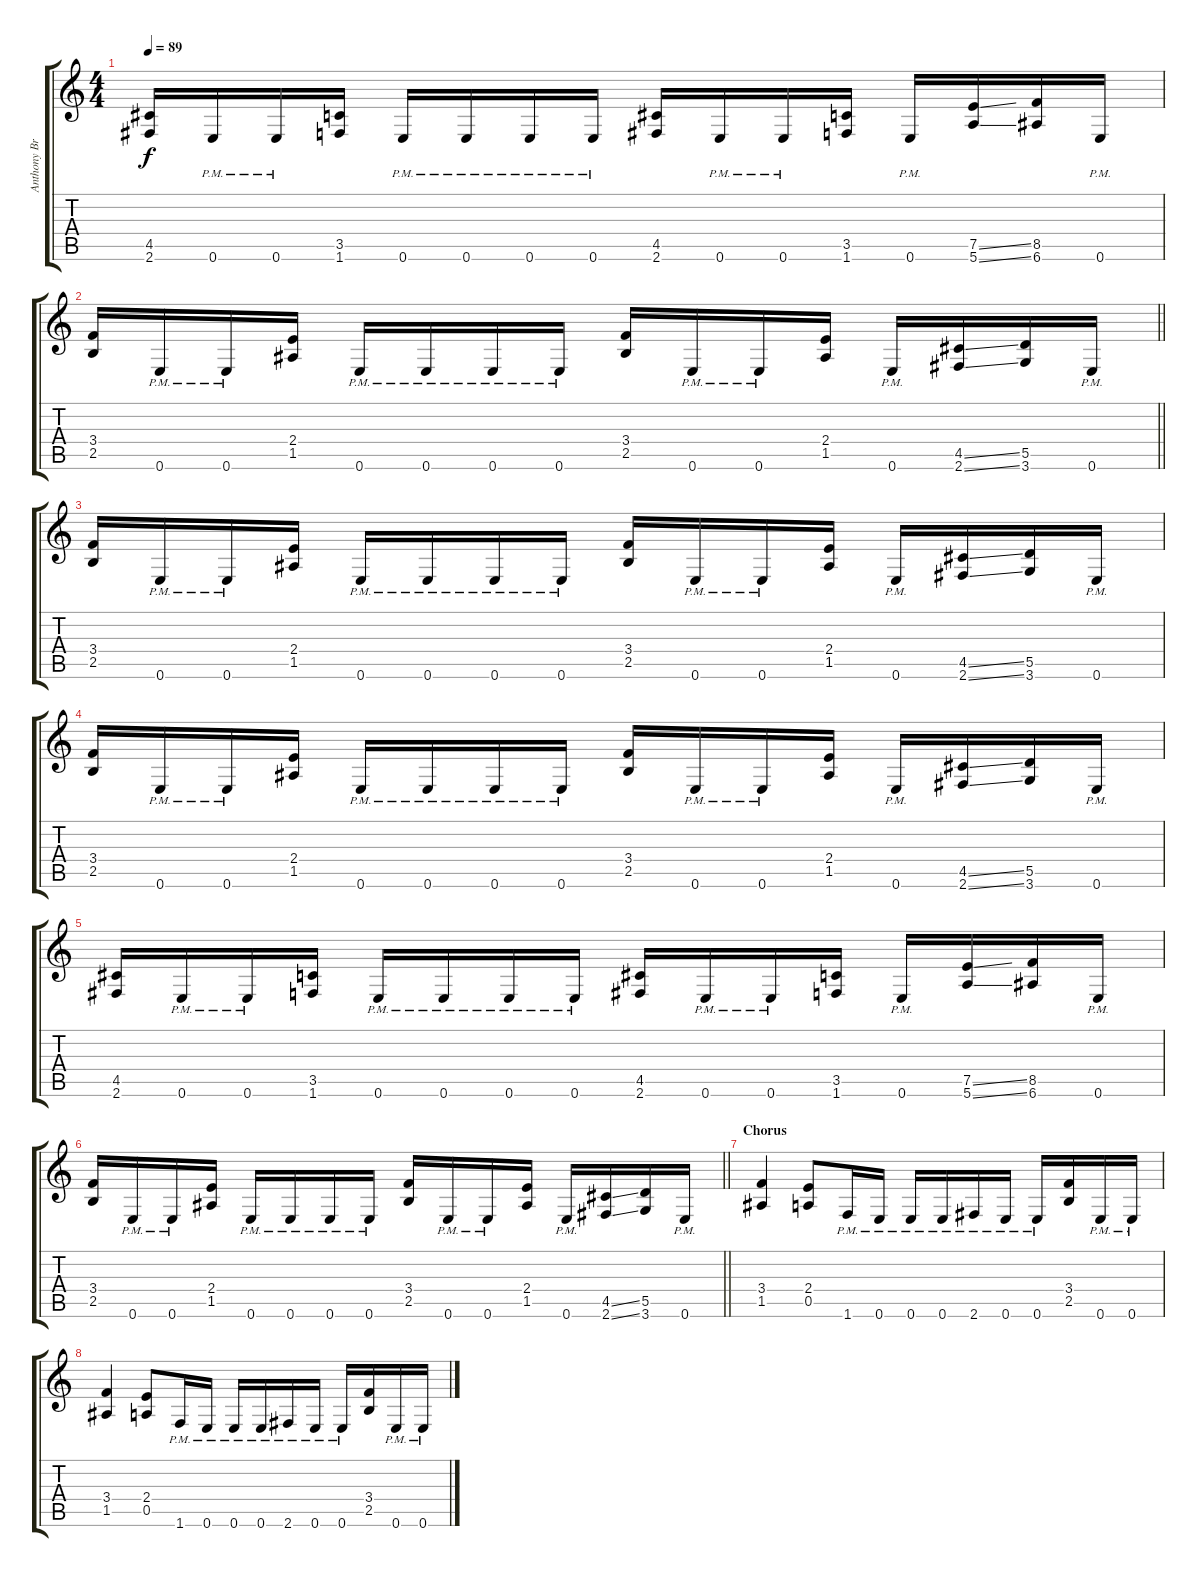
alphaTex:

\track ("Anthony Bramante (Rhythm Guitar)" "Anthony Br") {instrument distortionguitar}
\staff {score tabs}
\tuning (E4 B3 G3 D3 A2 E2) {hide}
\ts (4 4)
\tempo 89
\clef g2
\ks c
(4.5 2.6).16{dy f} 0.6{pm}.16 0.6{pm}.16 (3.5 1.6).16 0.6{pm}.16 0.6{pm}.16 0.6{pm}.16 0.6{pm}.16 (4.5 2.6).16 0.6{pm}.16 0.6{pm}.16 (3.5 1.6).16 0.6{pm}.16 (7.5{ss} 5.6{ss}).16 (8.5 6.6).16 0.6{pm}.16 |
\barLineRight lightlight
(3.4 2.5).16 0.6{pm}.16 0.6{pm}.16 (2.4 1.5).16 0.6{pm}.16 0.6{pm}.16 0.6{pm}.16 0.6{pm}.16 (3.4 2.5).16 0.6{pm}.16 0.6{pm}.16 (2.4 1.5).16 0.6{pm}.16 (4.5{ss} 2.6{ss}).16 (5.5 3.6).16 0.6{pm}.16 |
(3.4 2.5).16 0.6{pm}.16 0.6{pm}.16 (2.4 1.5).16 0.6{pm}.16 0.6{pm}.16 0.6{pm}.16 0.6{pm}.16 (3.4 2.5).16 0.6{pm}.16 0.6{pm}.16 (2.4 1.5).16 0.6{pm}.16 (4.5{ss} 2.6{ss}).16 (5.5 3.6).16 0.6{pm}.16 |
(3.4 2.5).16 0.6{pm}.16 0.6{pm}.16 (2.4 1.5).16 0.6{pm}.16 0.6{pm}.16 0.6{pm}.16 0.6{pm}.16 (3.4 2.5).16 0.6{pm}.16 0.6{pm}.16 (2.4 1.5).16 0.6{pm}.16 (4.5{ss} 2.6{ss}).16 (5.5 3.6).16 0.6{pm}.16 |
(4.5 2.6).16 0.6{pm}.16 0.6{pm}.16 (3.5 1.6).16 0.6{pm}.16 0.6{pm}.16 0.6{pm}.16 0.6{pm}.16 (4.5 2.6).16 0.6{pm}.16 0.6{pm}.16 (3.5 1.6).16 0.6{pm}.16 (7.5{ss} 5.6{ss}).16 (8.5 6.6).16 0.6{pm}.16 |
\barLineRight lightlight
(3.4 2.5).16 0.6{pm}.16 0.6{pm}.16 (2.4 1.5).16 0.6{pm}.16 0.6{pm}.16 0.6{pm}.16 0.6{pm}.16 (3.4 2.5).16 0.6{pm}.16 0.6{pm}.16 (2.4 1.5).16 0.6{pm}.16 (4.5{ss} 2.6{ss}).16 (5.5 3.6).16 0.6{pm}.16 |
\section ("" "Chorus")
(3.4 1.5).4 (2.4 0.5).8 1.6{pm}.16 0.6{pm}.16 0.6{pm}.16 0.6{pm}.16 2.6{pm}.16 0.6{pm}.16 0.6{pm}.16 (3.4 2.5).16 0.6{pm}.16 0.6{pm}.16 |
(3.4 1.5).4 (2.4 0.5).8 1.6{pm}.16 0.6{pm}.16 0.6{pm}.16 0.6{pm}.16 2.6{pm}.16 0.6{pm}.16 0.6{pm}.16 (3.4 2.5).16 0.6{pm}.16 0.6{pm}.16
